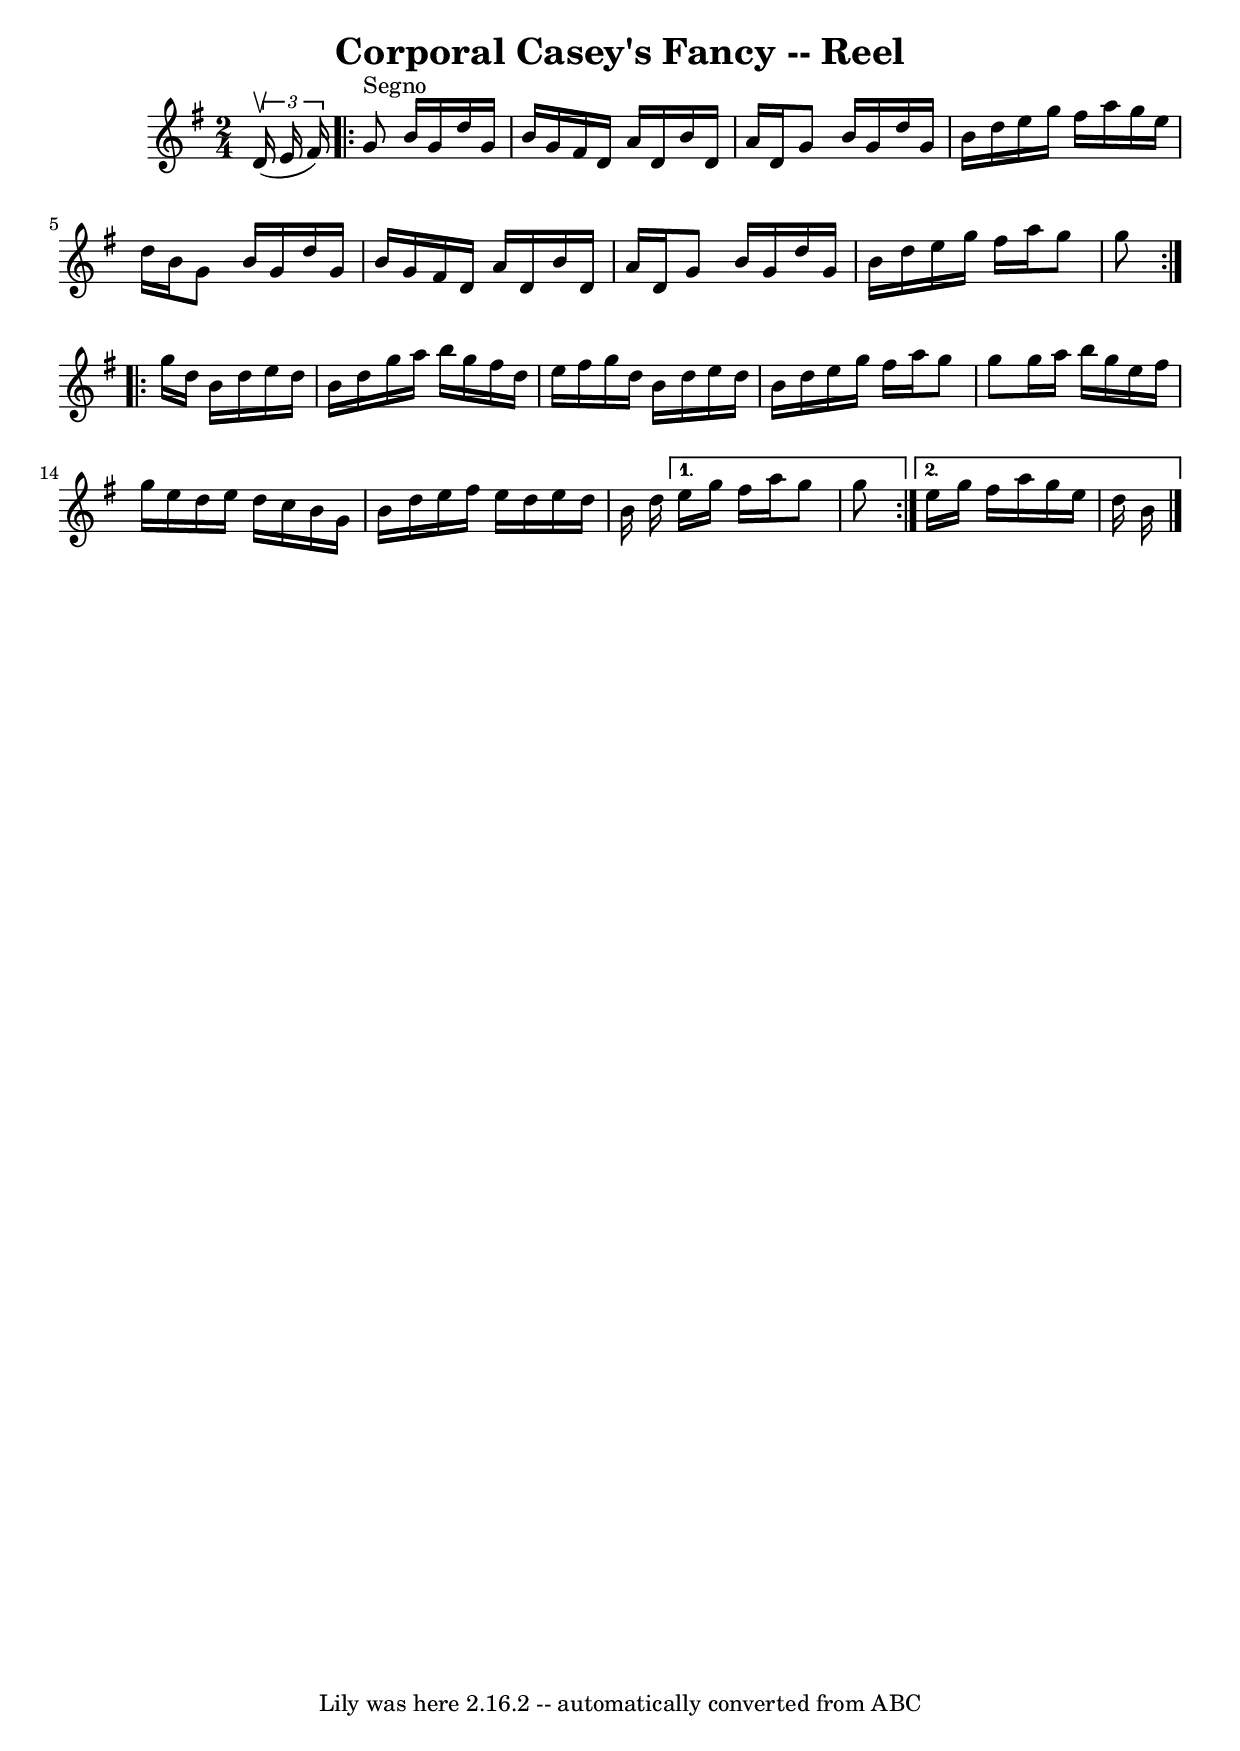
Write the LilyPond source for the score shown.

\version "2.16.2"
\include "Mammoth.ily"
\header {
  %% book = "Ryan's Mammoth Collection"
  crossRefNumber = "1"
  footnotes = "\\\\AKA Five Mile Chase, Four Hand Reel\\\\AKA Parnell's Reel (in the same book)\\\\139"
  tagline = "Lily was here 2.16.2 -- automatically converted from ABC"
  title = "Corporal Casey's Fancy -- Reel"

}
voicedefault =  {


  \time 2/4 
  \key g \major
  \times 2/3 { d'16^\upbow(e'16 fis'16) 
	     }   

  \repeat volta 2 {
    g'8^"Segno" b'16 g'16 d''16 g'16 b'16    
    g'16    |
    fis'16 d'16 a'16 d'16 b'16 d'16 a'16    
    d'16    |
    g'8 b'16 g'16 d''16 g'16 b'16 d''16    
    |
    e''16 g''16 fis''16 a''16 g''16 e''16 d''16    
    b'16    |
    g'8 b'16 g'16 d''16 g'16 b'16 g'16    
    |
    fis'16 d'16 a'16 d'16 b'16 d'16 a'16 d'16    
    |
    g'8 b'16 g'16 d''16 g'16 b'16 d''16    |
    
    e''16 g''16 fis''16 a''16 g''8 g''8    
  } 
  \repeat volta 2 {
    
    g''16 d''16 b'16 d''16 e''16 d''16 b'16 d''16    |
    
    g''16 a''16 b''16 g''16 fis''16 d''16 e''16 fis''16    
    |
    g''16 d''16 b'16 d''16 e''16 d''16 b'16 d''16   
    |
    e''16 g''16 fis''16 a''16 g''8 g''8    |
    
    g''16 a''16 b''16 g''16 e''16 fis''16 g''16 e''16    
    |
    d''16 e''16 d''16 c''16 b'16 g'16 b'16 d''16    
    |
    e''16 fis''16 e''16 d''16 e''16 d''16 b'16    
    d''16    
  } \alternative{{ e''16 g''16 fis''16 a''16 g''8 g''8  
		   
		 } { e''16 g''16 fis''16 a''16 g''16 e''16 d''16 b'16   
		     \bar "|."   
		   }
	       }

}

\score{
  <<

    \context Staff="default"
    {
      \voicedefault 
      
    }

  >>
  \layout {
    
  }
  \midi {
  }

}
